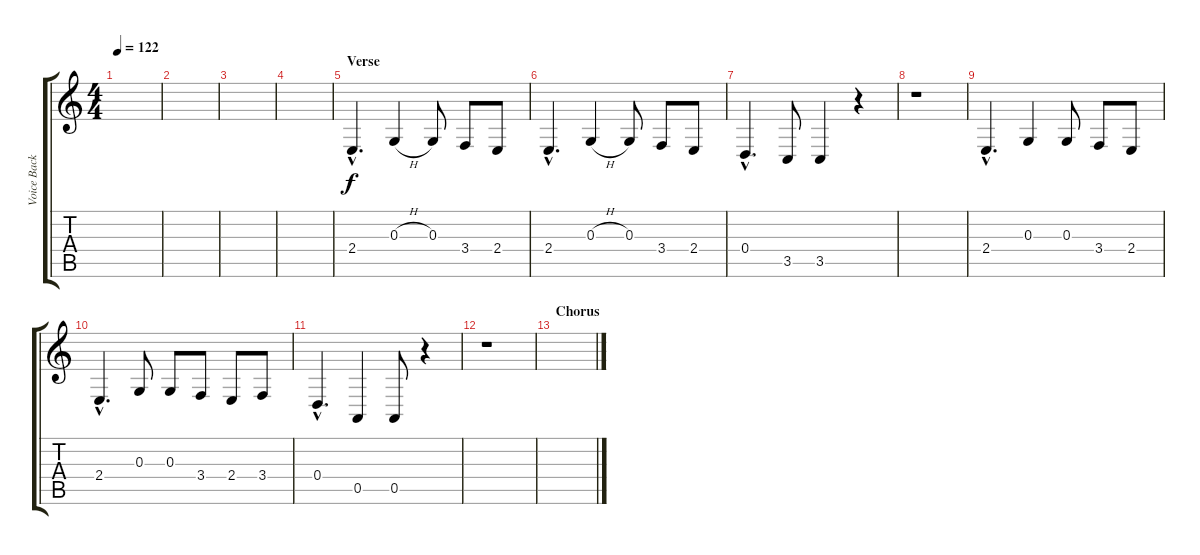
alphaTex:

\track ("Voice Backup" "Voice Back") {instrument lead2sawtooth}
\staff {score tabs}
\tuning (E4 B3 G3 D3 A2 E2) {hide}
\ts (4 4)
\tempo 122
\clef g2
\ks c
|
|
|
|
\section ("" "Verse")
2.4{hac}.4{d} 0.3{h}.4 0.3.8 3.4.8 2.4.8 |
2.4{hac}.4{d} 0.3{h}.4 0.3.8 3.4.8 2.4.8 |
0.4{hac}.4{d} 3.5.8 3.5.4 r.4 |
r.1 |
2.4{hac}.4{d} 0.3.4 0.3.8 3.4.8 2.4.8 |
2.4{hac}.4{d} 0.3.8 0.3.8 3.4.8 2.4.8 3.4.8 |
0.4{hac}.4{d} 0.5.4 0.5.8 r.4 |
r.1 |
\section ("" "Chorus")
